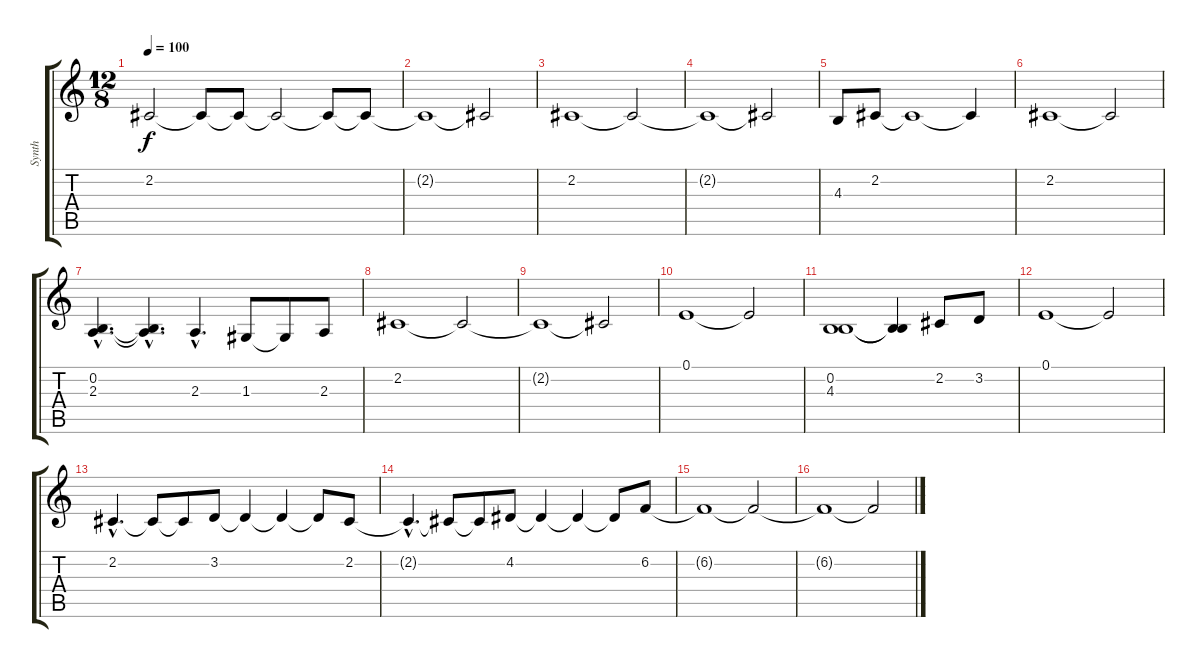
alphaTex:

\track ("Synth" "Synth") {instrument altosax}
\staff {score tabs}
\tuning (E4 B3 G3 D3 A2 E2) {hide}
\ts (12 8)
\tempo 100
\clef g2
\ks c
2.2{t}.2{dy f} 2.2{t}.8 2.2{t}.8 2.2{t}.2 2.2{t}.8 2.2{t}.8 |
2.2{t}.1 2.2{t}.2 |
2.2.1 2.2{t}.2 |
2.2{t}.1 2.2{t}.2 |
4.3.8 2.2.8 2.2{t}.1 2.2{t}.4 |
2.2.1 2.2{t}.2 |
(0.2{hac} 2.3{hac}).4{d} (0.2{hac t} 2.3{hac t}).4{d} 2.3{hac}.4{d} 1.3.8 1.3{t}.8 2.3.8 |
2.2.1 2.2{t}.2 |
2.2{t}.1 2.2{t}.2 |
0.1.1 0.1{t}.2 |
(0.2 4.3).1 (0.2{t} 4.3{t}).4 2.2.8 3.2.8 |
0.1.1 0.1{t}.2 |
2.2{hac}.4{d} 2.2{t}.8 2.2{t}.8 3.2.8 3.2{t}.4 3.2{t}.4 3.2{t}.8 2.2.8 |
2.2{hac t}.4{d} 2.2{t}.8 2.2{t}.8 4.2.8 4.2{t}.4 4.2{t}.4 4.2{t}.8 6.2.8 |
6.2{t}.1 6.2{t}.2 |
6.2{t}.1 6.2{t}.2
